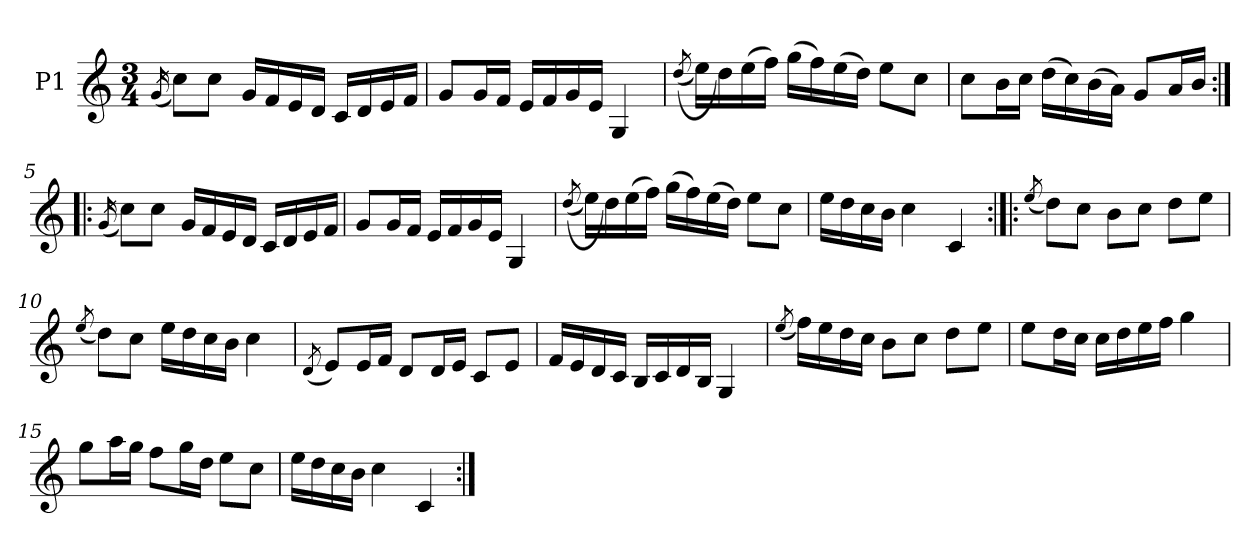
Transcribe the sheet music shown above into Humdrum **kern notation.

**kern
*part1
*staff1
*I"P1
!!LO:PB:g=z
*clefG2
*k[]
*C:
*M3/4
=1
(16qgi/
8cci\L)
8cci\J
16gi/LL
16fi/
16ei/
16di/JJ
16ci/LL
16di/
16ei/
16fi/JJ
=2
8gi/L
16gi/L
16fi/JJ
16ei/LL
16fi/
16gi/
16ei/JJ
4Gi/
=3
((8qddi/
16eei\LL)
16ddi\)
(16eei\
16ffi\JJ)
(16ggi\LL
16ffi\)
(16eei\
16ddi\JJ)
8eei\L
8cci\J
=4
8cci\L
16bi\L
16cci\JJ
(16ddi\LL
16cci\)
(16bi\
16ai\JJ)
8gi/L
16ai/L
16bi/JJ
!!LO:LB:g=z
=5:|!|:
(16qgi/
8cci\L)
8cci\J
16gi/LL
16fi/
16ei/
16di/JJ
16ci/LL
16di/
16ei/
16fi/JJ
=6
8gi/L
16gi/L
16fi/JJ
16ei/LL
16fi/
16gi/
16ei/JJ
4Gi/
=7
((8qddi/
16eei\LL)
16ddi\)
(16eei\
16ffi\JJ)
(16ggi\LL
16ffi\)
(16eei\
16ddi\JJ)
8eei\L
8cci\J
=8
16eei\LL
16ddi\
16cci\
16bi\JJ
4cci\
4ci/
!!LO:LB:g=z
=9:|!|:
(8qeei/
8ddi\L)
8cci\J
8bi\L
8cci\J
8ddi\L
8eei\J
=10
(8qeei/
8ddi\L)
8cci\J
16eei\LL
16ddi\
16cci\
16bi\JJ
4cci\
=11
(8qdi/
8ei/L)
16ei/L
16fi/JJ
8di/L
16di/L
16ei/JJ
8ci/L
8ei/J
=12
16fi/LL
16ei/
16di/
16ci/JJ
16Bi/LL
16ci/
16di/
16Bi/JJ
4Gi/
!!LO:LB:g=z
=13
(8qeei/
16ffi\LL)
16eei\
16ddi\
16cci\JJ
8bi\L
8cci\J
8ddi\L
8eei\J
=14
8eei\L
16ddi\L
16cci\JJ
16cci\LL
16ddi\
16eei\
16ffi\JJ
4ggi\
=15
8ggi\L
16aai\L
16ggi\JJ
8ffi\L
16ggi\L
16ddi\JJ
8eei\L
8cci\J
=16
16eei\LL
16ddi\
16cci\
16bi\JJ
4cci\
4ci/
=:|!
*-
